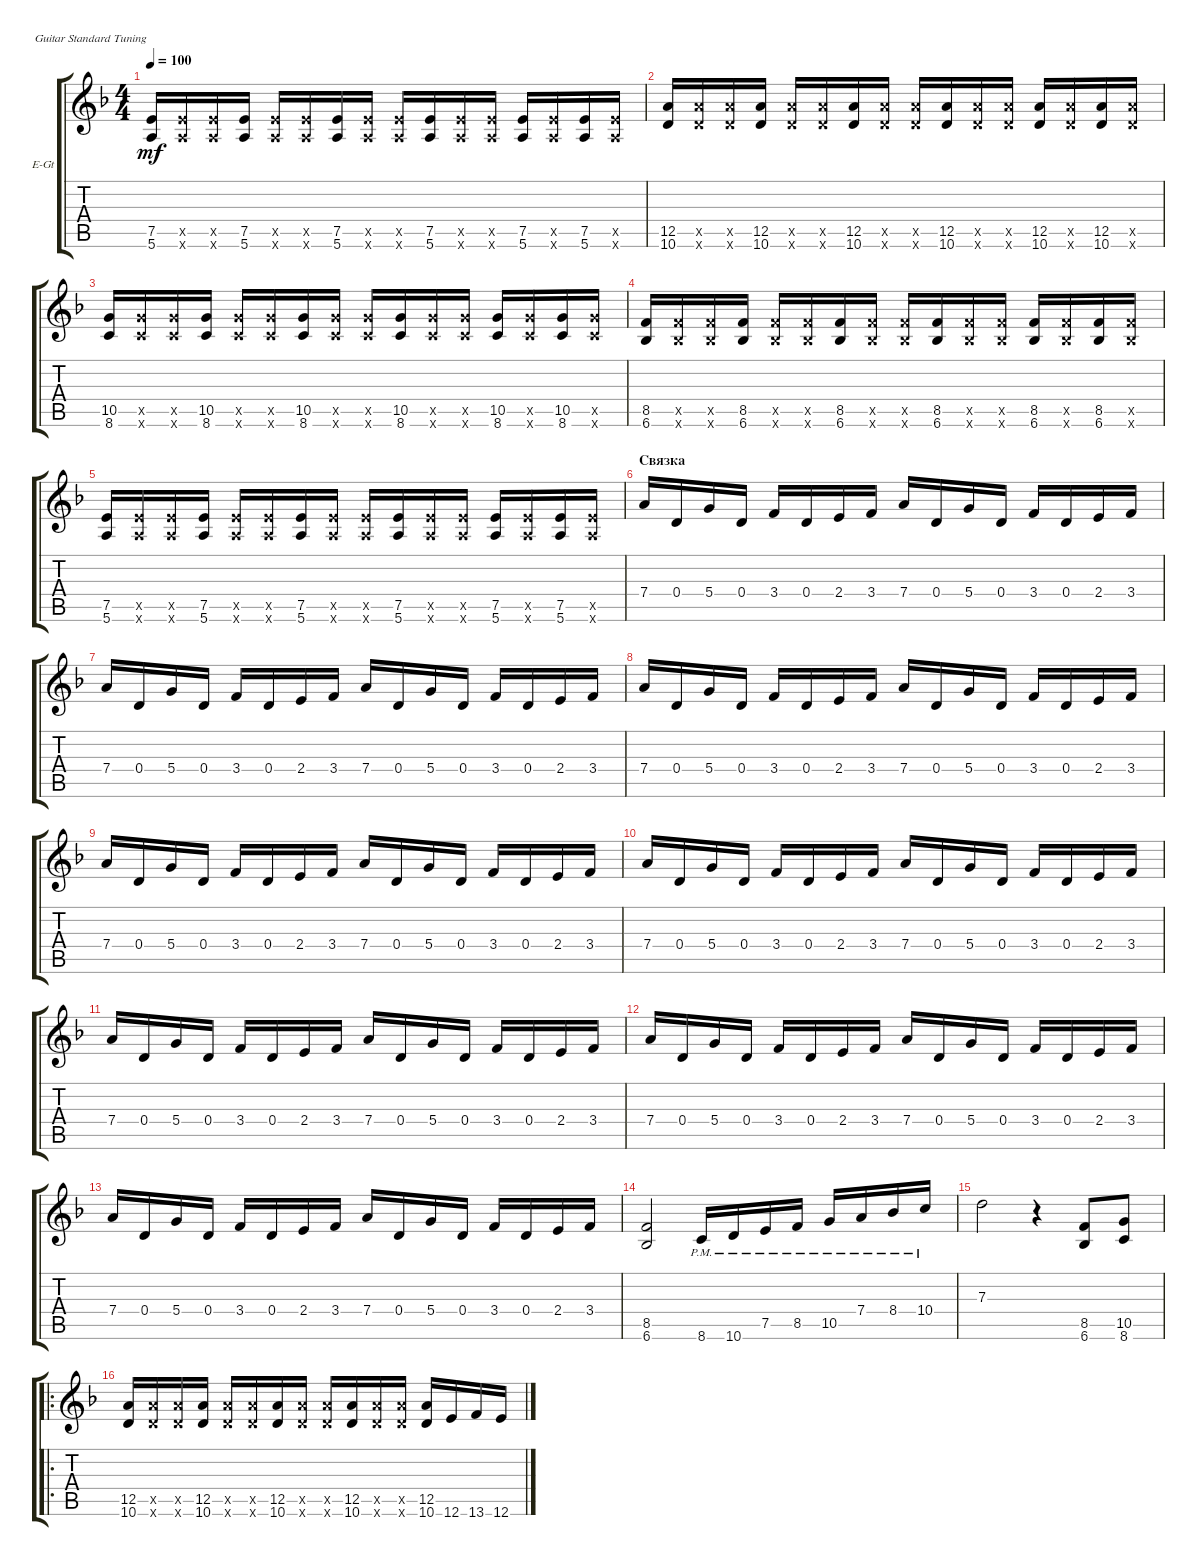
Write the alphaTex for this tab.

\bracketExtendMode groupsimilarinstruments
\firstSystemTrackNameOrientation horizontal
\otherSystemsTrackNameOrientation horizontal
\track ("РИТМ" "E-Gt") {solo instrument distortionguitar}
\staff {score tabs}
\tuning (E4 B3 G3 D3 A2 E2)
\ts (4 4)
\tempo 100
\clef g2
\ks dminor
(5.6 7.5).16{dy mf} (5.6{x} 7.5{x}).16 (5.6{x} 7.5{x}).16 (5.6 7.5).16 (5.6{x} 7.5{x}).16 (5.6{x} 7.5{x}).16 (5.6 7.5).16 (5.6{x} 7.5{x}).16 (5.6{x} 7.5{x}).16 (5.6 7.5).16 (5.6{x} 7.5{x}).16 (5.6{x} 7.5{x}).16 (5.6 7.5).16 (5.6{x} 7.5{x}).16 (5.6 7.5).16 (5.6{x} 7.5{x}).16 |
(10.6 12.5).16 (10.6{x} 12.5{x}).16 (10.6{x} 12.5{x}).16 (10.6 12.5).16 (10.6{x} 12.5{x}).16 (10.6{x} 12.5{x}).16 (10.6 12.5).16 (10.6{x} 12.5{x}).16 (10.6{x} 12.5{x}).16 (10.6 12.5).16 (10.6{x} 12.5{x}).16 (10.6{x} 12.5{x}).16 (10.6 12.5).16 (10.6{x} 12.5{x}).16 (10.6 12.5).16 (10.6{x} 12.5{x}).16 |
(8.6 10.5).16 (8.6{x} 10.5{x}).16 (8.6{x} 10.5{x}).16 (8.6 10.5).16 (8.6{x} 10.5{x}).16 (8.6{x} 10.5{x}).16 (8.6 10.5).16 (8.6{x} 10.5{x}).16 (8.6{x} 10.5{x}).16 (8.6 10.5).16 (8.6{x} 10.5{x}).16 (8.6{x} 10.5{x}).16 (8.6 10.5).16 (8.6{x} 10.5{x}).16 (8.6 10.5).16 (8.6{x} 10.5{x}).16 |
(6.6 8.5).16 (6.6{x} 8.5{x}).16 (6.6{x} 8.5{x}).16 (6.6 8.5).16 (6.6{x} 8.5{x}).16 (6.6{x} 8.5{x}).16 (6.6 8.5).16 (6.6{x} 8.5{x}).16 (6.6{x} 8.5{x}).16 (6.6 8.5).16 (6.6{x} 8.5{x}).16 (6.6{x} 8.5{x}).16 (6.6 8.5).16 (6.6{x} 8.5{x}).16 (6.6 8.5).16 (6.6{x} 8.5{x}).16 |
(5.6 7.5).16 (5.6{x} 7.5{x}).16 (5.6{x} 7.5{x}).16 (5.6 7.5).16 (5.6{x} 7.5{x}).16 (5.6{x} 7.5{x}).16 (5.6 7.5).16 (5.6{x} 7.5{x}).16 (5.6{x} 7.5{x}).16 (5.6 7.5).16 (5.6{x} 7.5{x}).16 (5.6{x} 7.5{x}).16 (5.6 7.5).16 (5.6{x} 7.5{x}).16 (5.6 7.5).16 (5.6{x} 7.5{x}).16 |
\section ("" "Связка")
7.4.16 0.4.16 5.4.16 0.4.16 3.4.16 0.4.16 2.4.16 3.4.16 7.4.16 0.4.16 5.4.16 0.4.16 3.4.16 0.4.16 2.4.16 3.4.16 |
7.4.16 0.4.16 5.4.16 0.4.16 3.4.16 0.4.16 2.4.16 3.4.16 7.4.16 0.4.16 5.4.16 0.4.16 3.4.16 0.4.16 2.4.16 3.4.16 |
7.4.16 0.4.16 5.4.16 0.4.16 3.4.16 0.4.16 2.4.16 3.4.16 7.4.16 0.4.16 5.4.16 0.4.16 3.4.16 0.4.16 2.4.16 3.4.16 |
7.4.16 0.4.16 5.4.16 0.4.16 3.4.16 0.4.16 2.4.16 3.4.16 7.4.16 0.4.16 5.4.16 0.4.16 3.4.16 0.4.16 2.4.16 3.4.16 |
7.4.16 0.4.16 5.4.16 0.4.16 3.4.16 0.4.16 2.4.16 3.4.16 7.4.16 0.4.16 5.4.16 0.4.16 3.4.16 0.4.16 2.4.16 3.4.16 |
7.4.16 0.4.16 5.4.16 0.4.16 3.4.16 0.4.16 2.4.16 3.4.16 7.4.16 0.4.16 5.4.16 0.4.16 3.4.16 0.4.16 2.4.16 3.4.16 |
7.4.16 0.4.16 5.4.16 0.4.16 3.4.16 0.4.16 2.4.16 3.4.16 7.4.16 0.4.16 5.4.16 0.4.16 3.4.16 0.4.16 2.4.16 3.4.16 |
7.4.16 0.4.16 5.4.16 0.4.16 3.4.16 0.4.16 2.4.16 3.4.16 7.4.16 0.4.16 5.4.16 0.4.16 3.4.16 0.4.16 2.4.16 3.4.16 |
(6.6 8.5).2 8.6{pm}.16 10.6{pm}.16 7.5{pm}.16 8.5{pm}.16 10.5{pm}.16 7.4{pm}.16 8.4{pm}.16 10.4{pm}.16 |
7.3.2 r.4 (6.6 8.5).8 (8.6 10.5).8 |
\ro
(10.6 12.5).16 (10.6{x} 12.5{x}).16 (10.6{x} 12.5{x}).16 (10.6 12.5).16 (10.6{x} 12.5{x}).16 (10.6{x} 12.5{x}).16 (10.6 12.5).16 (10.6{x} 12.5{x}).16 (10.6{x} 12.5{x}).16 (10.6 12.5).16 (10.6{x} 12.5{x}).16 (10.6{x} 12.5{x}).16 (10.6 12.5).16 12.6.16 13.6.16 12.6.16
